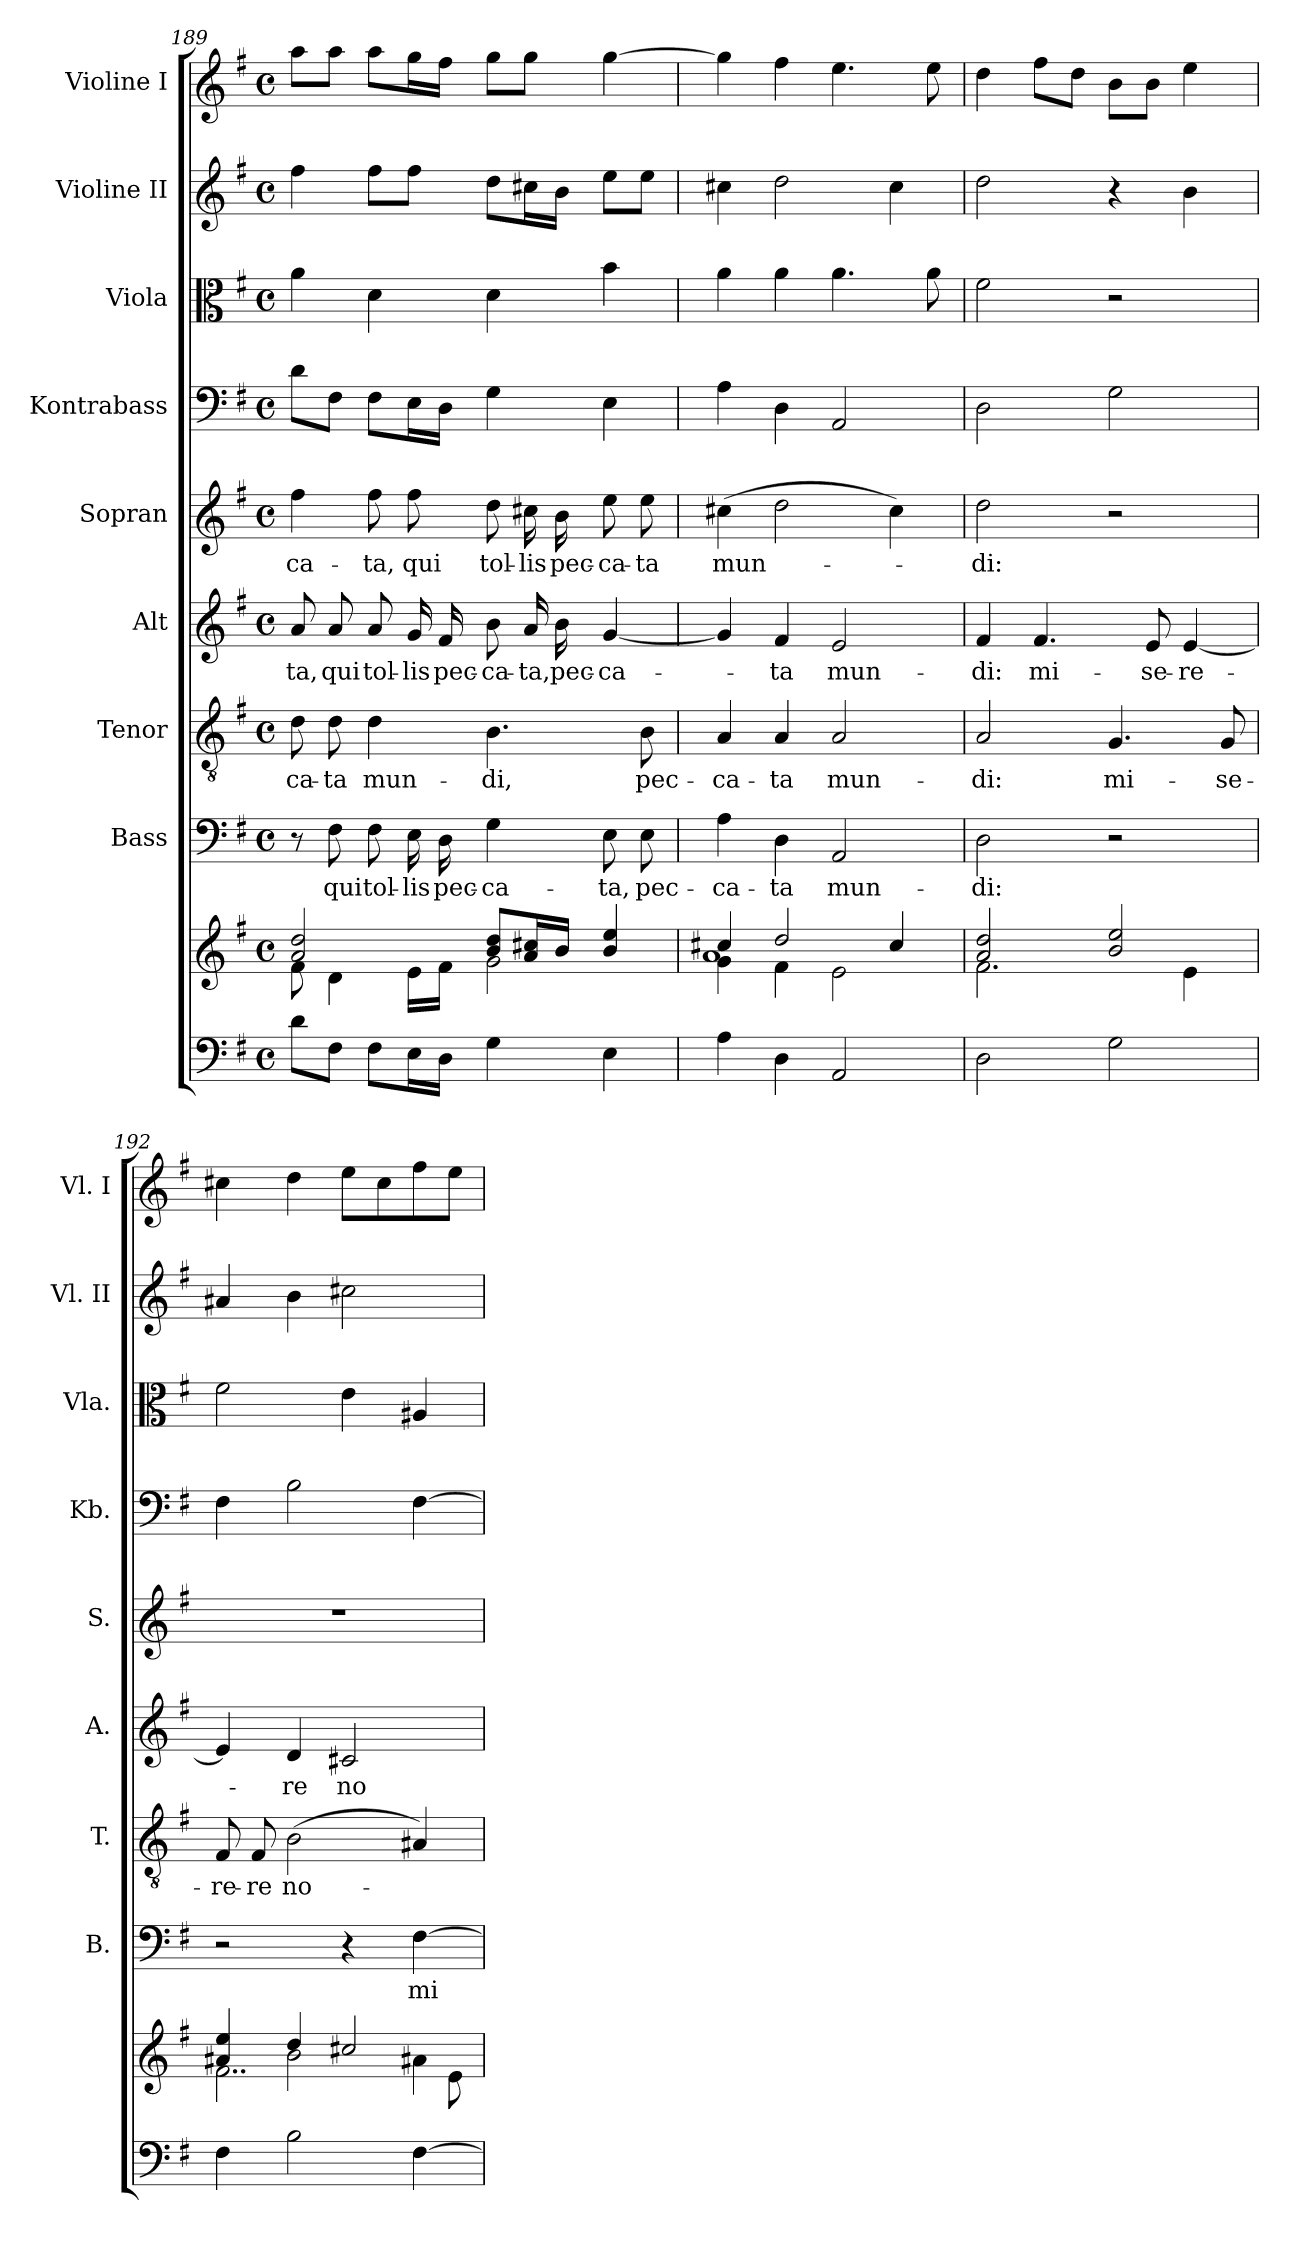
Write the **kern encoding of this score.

**kern	**kern	**kern	**text	**kern	**text	**kern	**text	**kern	**text	**kern	**kern	**kern	**kern
*part9	*part9	*part8	*part8	*part7	*part7	*part6	*part6	*part5	*part5	*part4	*part3	*part2	*part1
*staff10	*staff9	*staff8	*staff8	*staff7	*staff7	*staff6	*staff6	*staff5	*staff5	*staff4	*staff3	*staff2	*staff1
*	*	*I"Bass	*	*I"Tenor	*	*I"Alt	*	*I"Sopran	*	*I"Kontrabass	*I"Viola	*I"Violine II	*I"Violine I
*	*	*I'B.	*	*I'T.	*	*I'A.	*	*I'S.	*	*I'Kb.	*I'Vla.	*I'Vl. II	*I'Vl. I
!!LO:PB:g=z
*clefF4	*clefG2	*clefF4	*	*clefGv2	*	*clefG2	*	*clefG2	*	*clefF4	*clefC3	*clefG2	*clefG2
*	*	*	*	*	*	*	*	*	*	*ITrd7c12	*	*	*
*k[f#]	*k[f#]	*k[f#]	*	*k[f#]	*	*k[f#]	*	*k[f#]	*	*k[f#]	*k[f#]	*k[f#]	*k[f#]
*G:	*G:	*G:	*	*G:	*	*G:	*	*G:	*	*G:	*G:	*G:	*G:
*M4/4	*M4/4	*M4/4	*	*M4/4	*	*M4/4	*	*M4/4	*	*M4/4	*M4/4	*M4/4	*M4/4
*met(c)	*met(c)	*met(c)	*	*met(c)	*	*met(c)	*	*met(c)	*	*met(c)	*met(c)	*met(c)	*met(c)
=189	=189	=189	=189	=189	=189	=189	=189	=189	=189	=189	=189	=189	=189
*	*^	*	*	*	*	*	*	*	*	*	*	*	*
!	!	!	!	!	!	!LO:LY:b	!	!LO:LY:b	!	!LO:LY:b	!	!	!	!
8d\L	2a/ 2dd/	8f#\	8r	.	8d\	-ca-	8a/	-ta,	4ff#\	-ca-	8D\L	4a\	4ff#\	8aa\L
!	!	!	!	!LO:LY:b	!	!LO:LY:b	!	!LO:LY:b	!	!	!	!	!	!
8F#\J	.	4d\	8F#\	qui	8d\	-ta	8a/	qui	.	.	8FF#\J	.	.	8aa\J
!	!	!	!	!LO:LY:b	!	!LO:LY:b	!	!LO:LY:b	!	!LO:LY:b	!	!	!	!
8F#\L	.	.	8F#\	tol-	4d\	mun-	8a/	tol-	8ff#\	-ta,	8FF#\L	4d\	8ff#\L	8aa\L
!	!	!	!	!LO:LY:b	!	!	!	!LO:LY:b	!	!LO:LY:b	!	!	!	!
16E\L	.	16e\LL	16E\	-lis	.	.	16g/	-lis	8ff#\	qui	16EE\L	.	8ff#\J	16gg\L
!	!	!	!	!LO:LY:b	!	!	!	!LO:LY:b	!	!	!	!	!	!
16D\JJ	.	16f#\JJ	16D\	pec-	.	.	16f#/	pec-	.	.	16DD\JJ	.	.	16ff#\JJ
!	!	!	!	!LO:LY:b	!	!LO:LY:b	!	!LO:LY:b	!	!LO:LY:b	!	!	!	!
4G\	8b/ 8dd/L	2g\	4G\	-ca-	4.B\	-di,	8b\	-ca-	8dd\	tol-	4GG\	4d\	8dd\L	8gg\L
!	!	!	!	!	!	!	!	!LO:LY:b	!	!LO:LY:b	!	!	!	!
.	16a/ 16cc#X/L	.	.	.	.	.	16a/	-ta,	16cc#X\	-lis	.	.	16cc#X\L	8gg\J
!	!	!	!	!	!	!	!	!LO:LY:b	!	!LO:LY:b	!	!	!	!
.	16b/JJ	.	.	.	.	.	16b\	pec-	16b\	pec-	.	.	16b\JJ	.
!	!	!	!	!LO:LY:b	!	!	!	!LO:LY:b	!	!LO:LY:b	!	!	!	!
4E\	4b/ 4ee/	.	8E\	-ta,	.	.	[4g/	-ca-	8ee\	-ca-	4EE\	4b\	8ee\L	[4gg\
!	!	!	!	!LO:LY:b	!	!LO:LY:b	!	!	!	!LO:LY:b	!	!	!	!
.	.	.	8E\	pec-	8B\	pec-	.	.	8ee\	-ta	.	.	8ee\J	.
=190	=190	=190	=190	=190	=190	=190	=190	=190	=190	=190	=190	=190	=190	=190
*	*	*^	*	*	*	*	*	*	*	*	*	*	*	*
!	!	!	!	!	!LO:LY:b	!	!LO:LY:b	!	!	!	!LO:LY:b	!	!	!	!
4A\	4cc#X/	4g\	1a	4A\	-ca-	4A/	-ca-	4g/]	.	(>4cc#X\	mun-	4AA\	4a\	4cc#X\	4gg\]
!	!	!	!	!	!LO:LY:b	!	!LO:LY:b	!	!LO:LY:b	!	!	!	!	!	!
4D\	2dd/	4f#\	.	4D\	-ta	4A/	-ta	4f#/	-ta	2dd\	.	4DD\	4a\	2dd\	4ff#\
!	!	!	!	!	!LO:LY:b	!	!LO:LY:b	!	!LO:LY:b	!	!	!	!	!	!
2AA/	.	2e\	.	2AA/	mun-	2A/	mun-	2e/	mun-	.	.	2AAA/	4.a\	.	4.ee\
.	4cc#/	.	.	.	.	.	.	.	.	4cc#\)	.	.	.	4cc#\	.
.	.	.	.	.	.	.	.	.	.	.	.	.	8a\	.	8ee\
*	*	*v	*v	*	*	*	*	*	*	*	*	*	*	*	*
=191	=191	=191	=191	=191	=191	=191	=191	=191	=191	=191	=191	=191	=191	=191
!	!	!	!	!LO:LY:b	!	!LO:LY:b	!	!LO:LY:b	!	!LO:LY:b	!	!	!	!
2D\	2a/ 2dd/	2.f#\	2D\	-di:	2A/	-di:	4f#/	-di:	2dd\	-di:	2DD\	2f#\	2dd\	4dd\
!	!	!	!	!	!	!	!	!LO:LY:b	!	!	!	!	!	!
.	.	.	.	.	.	.	4.f#/	mi-	.	.	.	.	.	8ff#\L
.	.	.	.	.	.	.	.	.	.	.	.	.	.	8dd\J
!	!	!	!	!	!	!LO:LY:b	!	!	!	!	!	!	!	!
2G\	2b/ 2ee/	.	2r	.	4.G/	mi-	.	.	2r	.	2GG\	2r	4r	8b\L
!	!	!	!	!	!	!	!	!LO:LY:b	!	!	!	!	!	!
.	.	.	.	.	.	.	8e/	-se-	.	.	.	.	.	8b\J
!	!	!	!	!	!	!	!	!LO:LY:b	!	!	!	!	!	!
.	.	4e\	.	.	.	.	[4e/	-re-	.	.	.	.	4b\	4ee\
!	!	!	!	!	!	!LO:LY:b	!	!	!	!	!	!	!	!
.	.	.	.	.	8G/	-se-	.	.	.	.	.	.	.	.
!!LO:PB:g=z
=192	=192	=192	=192	=192	=192	=192	=192	=192	=192	=192	=192	=192	=192	=192
*	*	*^	*	*	*	*	*	*	*	*	*	*	*	*
!	!	!	!	!	!	!	!LO:LY:b	!	!	!	!	!	!	!	!
4F#\	4a#X/ 4ee/	2..f#\	4ryy	2r	.	8F#/	-re-	4e/]	.	1r	.	4FF#\	2f#\	4a#X/	4cc#X\
!	!	!	!	!	!	!	!LO:LY:b	!	!	!	!	!	!	!	!
.	.	.	.	.	.	8F#/	-re	.	.	.	.	.	.	.	.
!	!	!	!	!	!	!	!LO:LY:b	!	!LO:LY:b	!	!	!	!	!	!
2B\	4dd/	.	2b\	.	.	(>2B\	no-	4d/	-re	.	.	2BB\	.	4b\	4dd\
!	!	!	!	!	!	!	!	!	!LO:LY:b	!	!	!	!	!	!
.	2cc#X/	.	.	4r	.	.	.	2c#X/	no-	.	.	.	4e\	2cc#X\	8ee\L
.	.	.	.	.	.	.	.	.	.	.	.	.	.	.	8cc#\
!	!	!	!	!	!LO:LY:b	!	!	!	!	!	!	!	!	!	!
[4F#\	.	.	4a#X\	[4F#\	mi-	4A#X/)	.	.	.	.	.	[4FF#\	4A#X/	.	8ff#\
.	.	8e\	.	.	.	.	.	.	.	.	.	.	.	.	8ee\J
*	*v	*v	*v	*	*	*	*	*	*	*	*	*	*	*	*
=	=	=	=	=	=	=	=	=	=	=	=	=	=
*-	*-	*-	*-	*-	*-	*-	*-	*-	*-	*-	*-	*-	*-
